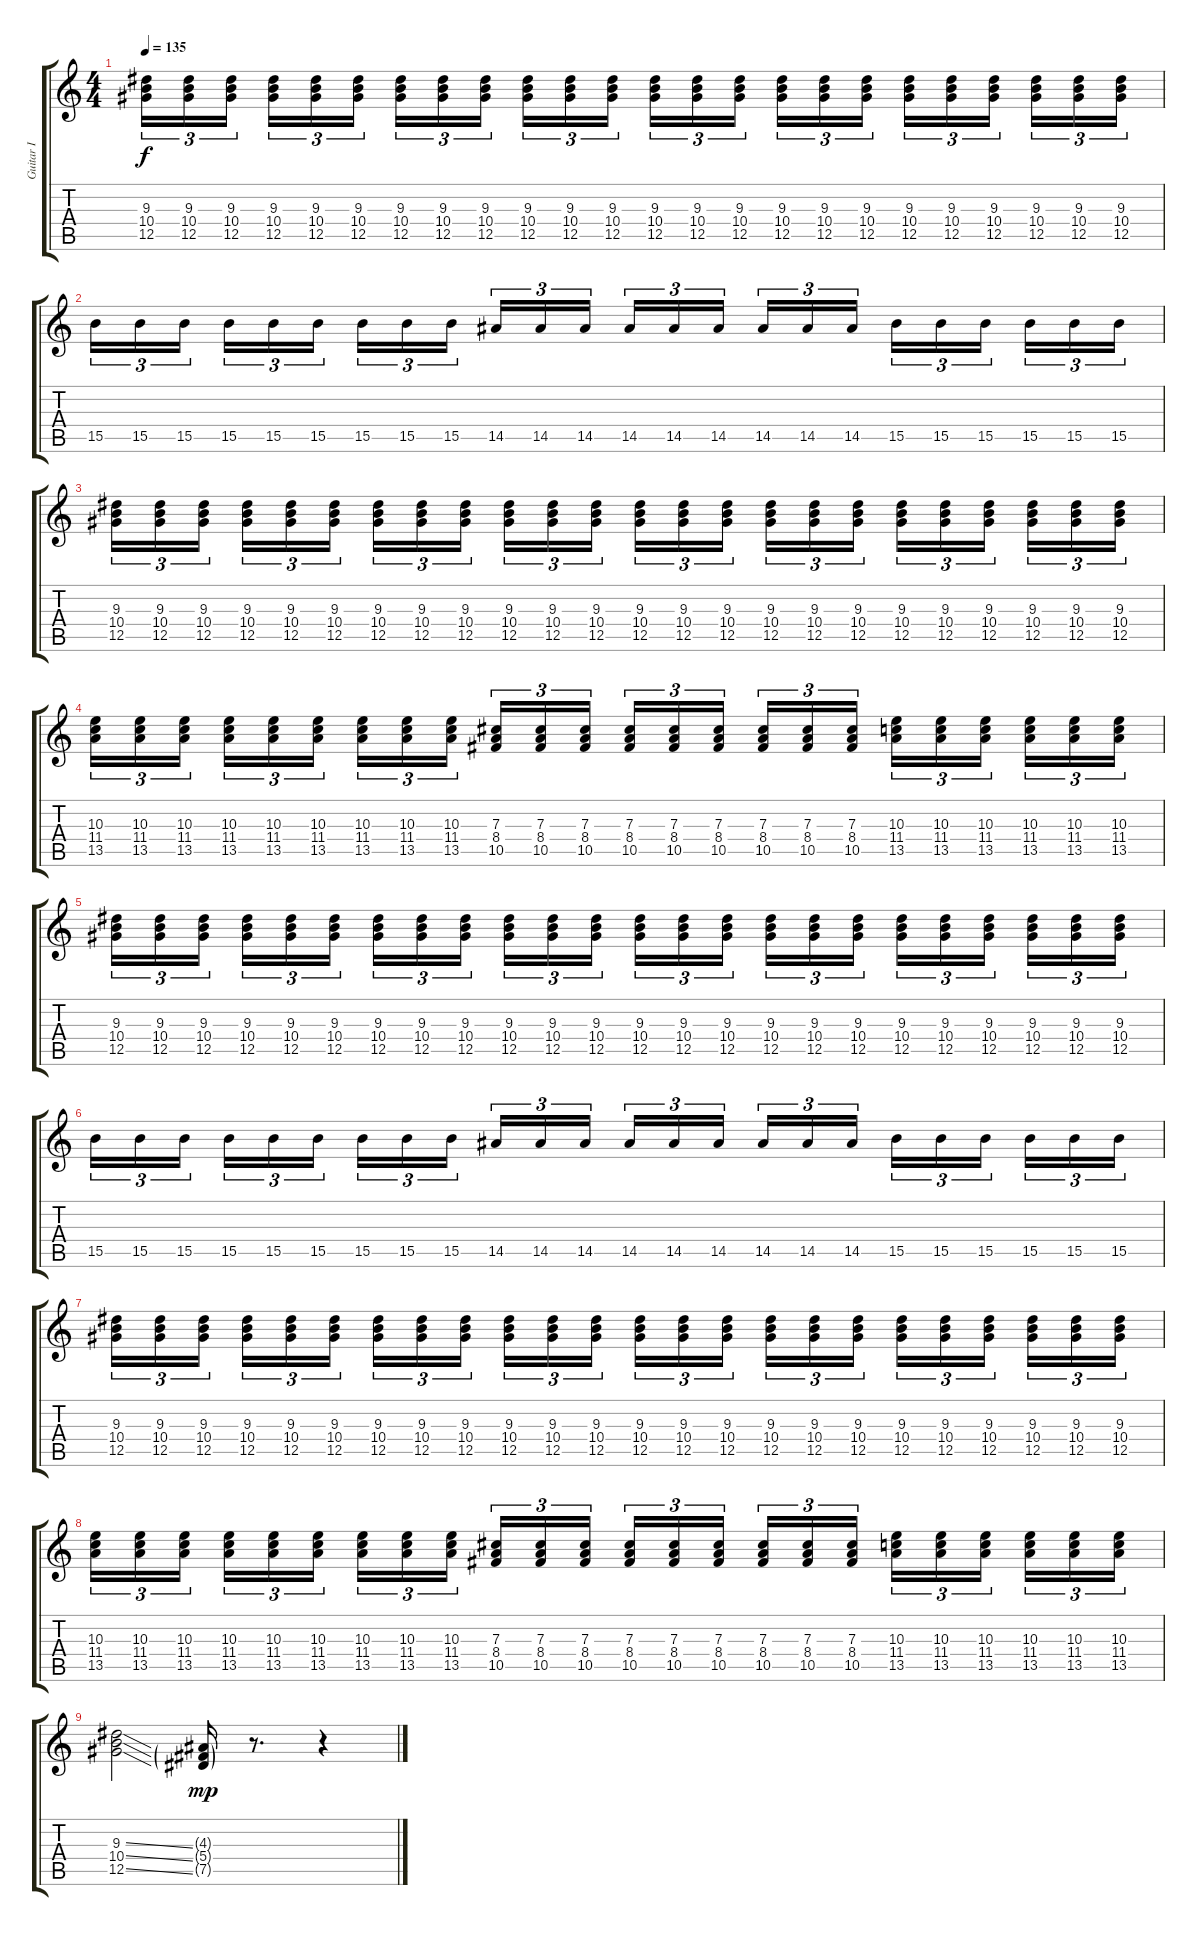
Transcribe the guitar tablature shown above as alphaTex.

\track ("Guitar I" "Guitar I") {instrument distortionguitar}
\staff {score tabs}
\tuning (Eb4 Bb3 Gb3 Db3 Ab2 Eb2) {hide}
\ts (4 4)
\tempo 135
\clef g2
\ks c
(9.3 10.4 12.5).16{tu (3 2) dy f volume 13} (9.3 10.4 12.5).16{tu (3 2)} (9.3 10.4 12.5).16{tu (3 2) beam splitsecondary} (9.3 10.4 12.5).16{tu (3 2)} (9.3 10.4 12.5).16{tu (3 2)} (9.3 10.4 12.5).16{tu (3 2)} (9.3 10.4 12.5).16{tu (3 2)} (9.3 10.4 12.5).16{tu (3 2)} (9.3 10.4 12.5).16{tu (3 2) beam splitsecondary} (9.3 10.4 12.5).16{tu (3 2)} (9.3 10.4 12.5).16{tu (3 2)} (9.3 10.4 12.5).16{tu (3 2)} (9.3 10.4 12.5).16{tu (3 2)} (9.3 10.4 12.5).16{tu (3 2)} (9.3 10.4 12.5).16{tu (3 2) beam splitsecondary} (9.3 10.4 12.5).16{tu (3 2)} (9.3 10.4 12.5).16{tu (3 2)} (9.3 10.4 12.5).16{tu (3 2)} (9.3 10.4 12.5).16{tu (3 2)} (9.3 10.4 12.5).16{tu (3 2)} (9.3 10.4 12.5).16{tu (3 2) beam splitsecondary} (9.3 10.4 12.5).16{tu (3 2)} (9.3 10.4 12.5).16{tu (3 2)} (9.3 10.4 12.5).16{tu (3 2)} |
15.5.16{tu (3 2) volume 16} 15.5.16{tu (3 2)} 15.5.16{tu (3 2) beam splitsecondary} 15.5.16{tu (3 2)} 15.5.16{tu (3 2)} 15.5.16{tu (3 2)} 15.5.16{tu (3 2)} 15.5.16{tu (3 2)} 15.5.16{tu (3 2) beam splitsecondary} 14.5.16{tu (3 2)} 14.5.16{tu (3 2)} 14.5.16{tu (3 2)} 14.5.16{tu (3 2)} 14.5.16{tu (3 2)} 14.5.16{tu (3 2) beam splitsecondary} 14.5.16{tu (3 2)} 14.5.16{tu (3 2)} 14.5.16{tu (3 2)} 15.5.16{tu (3 2)} 15.5.16{tu (3 2)} 15.5.16{tu (3 2) beam splitsecondary} 15.5.16{tu (3 2)} 15.5.16{tu (3 2)} 15.5.16{tu (3 2)} |
(9.3 10.4 12.5).16{tu (3 2) volume 13} (9.3 10.4 12.5).16{tu (3 2)} (9.3 10.4 12.5).16{tu (3 2) beam splitsecondary} (9.3 10.4 12.5).16{tu (3 2)} (9.3 10.4 12.5).16{tu (3 2)} (9.3 10.4 12.5).16{tu (3 2)} (9.3 10.4 12.5).16{tu (3 2)} (9.3 10.4 12.5).16{tu (3 2)} (9.3 10.4 12.5).16{tu (3 2) beam splitsecondary} (9.3 10.4 12.5).16{tu (3 2)} (9.3 10.4 12.5).16{tu (3 2)} (9.3 10.4 12.5).16{tu (3 2)} (9.3 10.4 12.5).16{tu (3 2)} (9.3 10.4 12.5).16{tu (3 2)} (9.3 10.4 12.5).16{tu (3 2) beam splitsecondary} (9.3 10.4 12.5).16{tu (3 2)} (9.3 10.4 12.5).16{tu (3 2)} (9.3 10.4 12.5).16{tu (3 2)} (9.3 10.4 12.5).16{tu (3 2)} (9.3 10.4 12.5).16{tu (3 2)} (9.3 10.4 12.5).16{tu (3 2) beam splitsecondary} (9.3 10.4 12.5).16{tu (3 2)} (9.3 10.4 12.5).16{tu (3 2)} (9.3 10.4 12.5).16{tu (3 2)} |
(10.3 11.4 13.5).16{tu (3 2)} (10.3 11.4 13.5).16{tu (3 2)} (10.3 11.4 13.5).16{tu (3 2) beam splitsecondary} (10.3 11.4 13.5).16{tu (3 2)} (10.3 11.4 13.5).16{tu (3 2)} (10.3 11.4 13.5).16{tu (3 2)} (10.3 11.4 13.5).16{tu (3 2)} (10.3 11.4 13.5).16{tu (3 2)} (10.3 11.4 13.5).16{tu (3 2) beam splitsecondary} (7.3 8.4 10.5).16{tu (3 2)} (7.3 8.4 10.5).16{tu (3 2)} (7.3 8.4 10.5).16{tu (3 2)} (7.3 8.4 10.5).16{tu (3 2)} (7.3 8.4 10.5).16{tu (3 2)} (7.3 8.4 10.5).16{tu (3 2) beam splitsecondary} (7.3 8.4 10.5).16{tu (3 2)} (7.3 8.4 10.5).16{tu (3 2)} (7.3 8.4 10.5).16{tu (3 2)} (10.3 11.4 13.5).16{tu (3 2)} (10.3 11.4 13.5).16{tu (3 2)} (10.3 11.4 13.5).16{tu (3 2) beam splitsecondary} (10.3 11.4 13.5).16{tu (3 2)} (10.3 11.4 13.5).16{tu (3 2)} (10.3 11.4 13.5).16{tu (3 2)} |
(9.3 10.4 12.5).16{tu (3 2) volume 13} (9.3 10.4 12.5).16{tu (3 2)} (9.3 10.4 12.5).16{tu (3 2) beam splitsecondary} (9.3 10.4 12.5).16{tu (3 2)} (9.3 10.4 12.5).16{tu (3 2)} (9.3 10.4 12.5).16{tu (3 2)} (9.3 10.4 12.5).16{tu (3 2)} (9.3 10.4 12.5).16{tu (3 2)} (9.3 10.4 12.5).16{tu (3 2) beam splitsecondary} (9.3 10.4 12.5).16{tu (3 2)} (9.3 10.4 12.5).16{tu (3 2)} (9.3 10.4 12.5).16{tu (3 2)} (9.3 10.4 12.5).16{tu (3 2)} (9.3 10.4 12.5).16{tu (3 2)} (9.3 10.4 12.5).16{tu (3 2) beam splitsecondary} (9.3 10.4 12.5).16{tu (3 2)} (9.3 10.4 12.5).16{tu (3 2)} (9.3 10.4 12.5).16{tu (3 2)} (9.3 10.4 12.5).16{tu (3 2)} (9.3 10.4 12.5).16{tu (3 2)} (9.3 10.4 12.5).16{tu (3 2) beam splitsecondary} (9.3 10.4 12.5).16{tu (3 2)} (9.3 10.4 12.5).16{tu (3 2)} (9.3 10.4 12.5).16{tu (3 2)} |
15.5.16{tu (3 2) volume 16} 15.5.16{tu (3 2)} 15.5.16{tu (3 2) beam splitsecondary} 15.5.16{tu (3 2)} 15.5.16{tu (3 2)} 15.5.16{tu (3 2)} 15.5.16{tu (3 2)} 15.5.16{tu (3 2)} 15.5.16{tu (3 2) beam splitsecondary} 14.5.16{tu (3 2)} 14.5.16{tu (3 2)} 14.5.16{tu (3 2)} 14.5.16{tu (3 2)} 14.5.16{tu (3 2)} 14.5.16{tu (3 2) beam splitsecondary} 14.5.16{tu (3 2)} 14.5.16{tu (3 2)} 14.5.16{tu (3 2)} 15.5.16{tu (3 2)} 15.5.16{tu (3 2)} 15.5.16{tu (3 2) beam splitsecondary} 15.5.16{tu (3 2)} 15.5.16{tu (3 2)} 15.5.16{tu (3 2)} |
(9.3 10.4 12.5).16{tu (3 2) volume 13} (9.3 10.4 12.5).16{tu (3 2)} (9.3 10.4 12.5).16{tu (3 2) beam splitsecondary} (9.3 10.4 12.5).16{tu (3 2)} (9.3 10.4 12.5).16{tu (3 2)} (9.3 10.4 12.5).16{tu (3 2)} (9.3 10.4 12.5).16{tu (3 2)} (9.3 10.4 12.5).16{tu (3 2)} (9.3 10.4 12.5).16{tu (3 2) beam splitsecondary} (9.3 10.4 12.5).16{tu (3 2)} (9.3 10.4 12.5).16{tu (3 2)} (9.3 10.4 12.5).16{tu (3 2)} (9.3 10.4 12.5).16{tu (3 2)} (9.3 10.4 12.5).16{tu (3 2)} (9.3 10.4 12.5).16{tu (3 2) beam splitsecondary} (9.3 10.4 12.5).16{tu (3 2)} (9.3 10.4 12.5).16{tu (3 2)} (9.3 10.4 12.5).16{tu (3 2)} (9.3 10.4 12.5).16{tu (3 2)} (9.3 10.4 12.5).16{tu (3 2)} (9.3 10.4 12.5).16{tu (3 2) beam splitsecondary} (9.3 10.4 12.5).16{tu (3 2)} (9.3 10.4 12.5).16{tu (3 2)} (9.3 10.4 12.5).16{tu (3 2)} |
(10.3 11.4 13.5).16{tu (3 2)} (10.3 11.4 13.5).16{tu (3 2)} (10.3 11.4 13.5).16{tu (3 2) beam splitsecondary} (10.3 11.4 13.5).16{tu (3 2)} (10.3 11.4 13.5).16{tu (3 2)} (10.3 11.4 13.5).16{tu (3 2)} (10.3 11.4 13.5).16{tu (3 2)} (10.3 11.4 13.5).16{tu (3 2)} (10.3 11.4 13.5).16{tu (3 2) beam splitsecondary} (7.3 8.4 10.5).16{tu (3 2)} (7.3 8.4 10.5).16{tu (3 2)} (7.3 8.4 10.5).16{tu (3 2)} (7.3 8.4 10.5).16{tu (3 2)} (7.3 8.4 10.5).16{tu (3 2)} (7.3 8.4 10.5).16{tu (3 2) beam splitsecondary} (7.3 8.4 10.5).16{tu (3 2)} (7.3 8.4 10.5).16{tu (3 2)} (7.3 8.4 10.5).16{tu (3 2)} (10.3 11.4 13.5).16{tu (3 2)} (10.3 11.4 13.5).16{tu (3 2)} (10.3 11.4 13.5).16{tu (3 2) beam splitsecondary} (10.3 11.4 13.5).16{tu (3 2)} (10.3 11.4 13.5).16{tu (3 2)} (10.3 11.4 13.5).16{tu (3 2)} |
(9.3{ss} 10.4{ss} 12.5{ss}).2 (4.3{g} 5.4{g} 7.5{g}).16{dy mp} r.8{d} r.4
